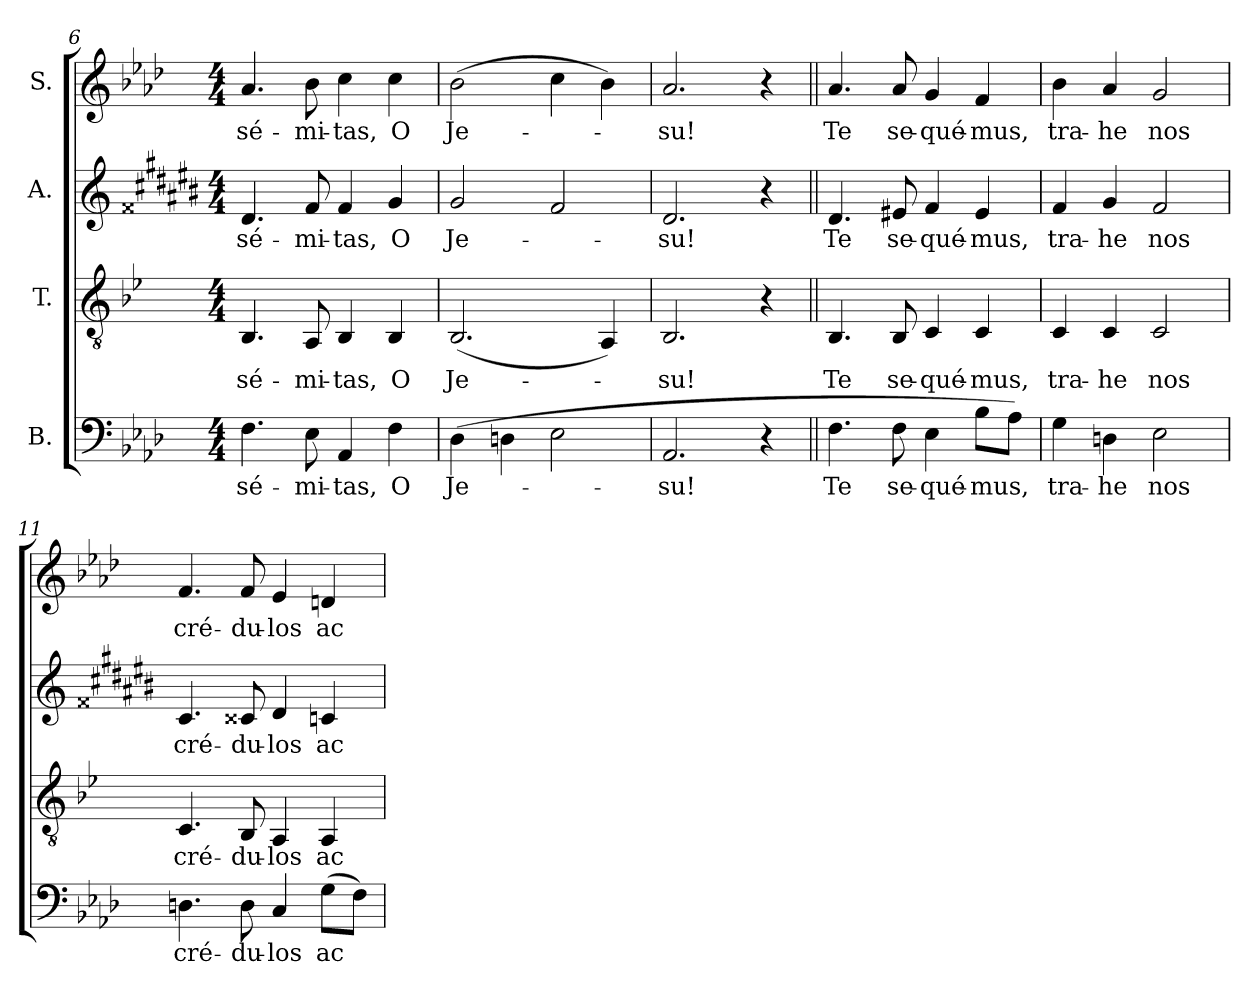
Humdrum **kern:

**kern	**text	**kern	**text	**kern	**text	**kern	**text
*part4	*part4	*part3	*part3	*part2	*part2	*part1	*part1
*staff4	*staff4	*staff3	*staff3	*staff2	*staff2	*staff1	*staff1
*I"B.	*	*I"T.	*	*I"A.	*	*I"S.	*
!!LO:LB:g=z
*clefF4	*	*clefGv2	*	*clefG2	*	*clefG2	*
*	*	*ITrd1c2	*	*ITrd2c3	*	*	*
*k[b-e-a-d-]	*	*k[b-e-a-d-]	*	*k[f##c#g#d#a#e#b#]	*	*k[b-e-a-d-]	*
*A-:	*	*A-:	*	*G#:	*	*A-:	*
*M4/4	*	*M4/4	*	*M4/4	*	*M4/4	*
=6	=6	=6	=6	=6	=6	=6	=6
!	!LO:LY:b:color=#000000	!	!	!	!	!	!
!	!	!	!LO:LY:b:color=#000000	!	!	!	!
!	!	!	!	!	!LO:LY:b:color=#000000	!	!
!	!	!	!	!	!	!	!LO:LY:b:color=#000000
4.Fi\	sé-	4.AA-i/	sé-	4.B#i/	sé-	4.a-i/	sé-
!	!LO:LY:b:color=#000000	!	!	!	!	!	!
!	!	!	!LO:LY:b:color=#000000	!	!	!	!
!	!	!	!	!	!LO:LY:b:color=#000000	!	!
!	!	!	!	!	!	!	!LO:LY:b:color=#000000
8E-i\	-mi-	8GGi/	-mi-	8d#i/	-mi-	8b-i\	-mi-
!	!LO:LY:b:color=#000000	!	!	!	!	!	!
!	!	!	!LO:LY:b:color=#000000	!	!	!	!
!	!	!	!	!	!LO:LY:b:color=#000000	!	!
!	!	!	!	!	!	!	!LO:LY:b:color=#000000
4AA-i/	-tas,	4AA-i/	-tas,	4d#i/	-tas,	4cci\	-tas,
!	!LO:LY:b:color=#000000	!	!	!	!	!	!
!	!	!	!LO:LY:b:color=#000000	!	!	!	!
!	!	!	!	!	!LO:LY:b:color=#000000	!	!
!	!	!	!	!	!	!	!LO:LY:b:color=#000000
4Fi\	O	4AA-i/	O	4e#i/	O	4cci\	O
=7	=7	=7	=7	=7	=7	=7	=7
!	!LO:LY:b:color=#000000	!	!	!	!	!	!
!	!	!	!LO:LY:b:color=#000000	!	!	!	!
!	!	!	!	!	!LO:LY:b:color=#000000	!	!
!	!	!	!	!	!	!	!LO:LY:b:color=#000000
(4D-i\	Je-	(2.AA-i/	Je-	2e#i/	Je-	(2b-i\	Je-
4Dni\	.	.	.	.	.	.	.
2E-i\	.	.	.	2d#i/	.	4cci\	.
.	.	4GGi/)	.	.	.	4b-i\)	.
=8	=8	=8	=8	=8	=8	=8	=8
!	!LO:LY:b:color=#000000	!	!	!	!	!	!
!	!	!	!LO:LY:b:color=#000000	!	!	!	!
!	!	!	!	!	!LO:LY:b:color=#000000	!	!
!	!	!	!	!	!	!	!LO:LY:b:color=#000000
2.AA-i/	-su!	2.AA-i/	-su!	2.B#i/	-su!	2.a-i/	-su!
4r	.	4r	.	4r	.	4r	.
=9||	=9||	=9||	=9||	=9||	=9||	=9||	=9||
!	!LO:LY:b:color=#000000	!	!	!	!	!	!
!	!	!	!LO:LY:b:color=#000000	!	!	!	!
!	!	!	!	!	!LO:LY:b:color=#000000	!	!
!	!	!	!	!	!	!	!LO:LY:b:color=#000000
4.Fi\	Te	4.AA-i/	Te	4.B#i/	Te	4.a-i/	Te
!	!LO:LY:b:color=#000000	!	!	!	!	!	!
!	!	!	!LO:LY:b:color=#000000	!	!	!	!
!	!	!	!	!	!LO:LY:b:color=#000000	!	!
!	!	!	!	!	!	!	!LO:LY:b:color=#000000
8Fi\	se-	8AA-i/	se-	8c##Xi/	se-	8a-i/	se-
!	!LO:LY:b:color=#000000	!	!	!	!	!	!
!	!	!	!LO:LY:b:color=#000000	!	!	!	!
!	!	!	!	!	!LO:LY:b:color=#000000	!	!
!	!	!	!	!	!	!	!LO:LY:b:color=#000000
4E-i\	-qué-	4BB-i/	-qué-	4d#i/	-qué-	4gi/	-qué-
!	!LO:LY:b:color=#000000	!	!	!	!	!	!
!	!	!	!LO:LY:b:color=#000000	!	!	!	!
!	!	!	!	!	!LO:LY:b:color=#000000	!	!
!	!	!	!	!	!	!	!LO:LY:b:color=#000000
8B-i\L	-mus,	4BB-i/	-mus,	4c##i/	-mus,	4fi/	-mus,
8A-i\J)	.	.	.	.	.	.	.
=10	=10	=10	=10	=10	=10	=10	=10
!	!LO:LY:b:color=#000000	!	!	!	!	!	!
!	!	!	!LO:LY:b:color=#000000	!	!	!	!
!	!	!	!	!	!LO:LY:b:color=#000000	!	!
!	!	!	!	!	!	!	!LO:LY:b:color=#000000
4Gi\	tra-	4BB-i/	tra-	4d#i/	tra-	4b-i\	tra-
!	!LO:LY:b:color=#000000	!	!	!	!	!	!
!	!	!	!LO:LY:b:color=#000000	!	!	!	!
!	!	!	!	!	!LO:LY:b:color=#000000	!	!
!	!	!	!	!	!	!	!LO:LY:b:color=#000000
4Dni\	-he	4BB-i/	-he	4e#i/	-he	4a-i/	-he
!	!LO:LY:b:color=#000000	!	!	!	!	!	!
!	!	!	!LO:LY:b:color=#000000	!	!	!	!
!	!	!	!	!	!LO:LY:b:color=#000000	!	!
!	!	!	!	!	!	!	!LO:LY:b:color=#000000
2E-i\	nos	2BB-i/	nos	2d#i/	nos	2gi/	nos
=11	=11	=11	=11	=11	=11	=11	=11
!	!LO:LY:b:color=#000000	!	!	!	!	!	!
!	!	!	!LO:LY:b:color=#000000	!	!	!	!
!	!	!	!	!	!LO:LY:b:color=#000000	!	!
!	!	!	!	!	!	!	!LO:LY:b:color=#000000
4.Dni\	cré-	4.BB-i/	cré-	4.A#i/	cré-	4.fi/	cré-
!	!LO:LY:b:color=#000000	!	!	!	!	!	!
!	!	!	!LO:LY:b:color=#000000	!	!	!	!
!	!	!	!	!	!LO:LY:b:color=#000000	!	!
!	!	!	!	!	!	!	!LO:LY:b:color=#000000
8Di\	-du-	8AA-i/	-du-	8A##Xi/	-du-	8fi/	-du-
!	!LO:LY:b:color=#000000	!	!	!	!	!	!
!	!	!	!LO:LY:b:color=#000000	!	!	!	!
!	!	!	!	!	!LO:LY:b:color=#000000	!	!
!	!	!	!	!	!	!	!LO:LY:b:color=#000000
4Ci/	-los	4GGi/	-los	4B#i/	-los	4e-i/	-los
!	!LO:LY:b:color=#000000	!	!	!	!	!	!
!	!	!	!LO:LY:b:color=#000000	!	!	!	!
!	!	!	!	!	!LO:LY:b:color=#000000	!	!
!	!	!	!	!	!	!	!LO:LY:b:color=#000000
(8Gi\L	ac	4GGi/	ac	4Ai/	ac	4dni/	ac
8Fi\J)	.	.	.	.	.	.	.
=	=	=	=	=	=	=	=
*-	*-	*-	*-	*-	*-	*-	*-
